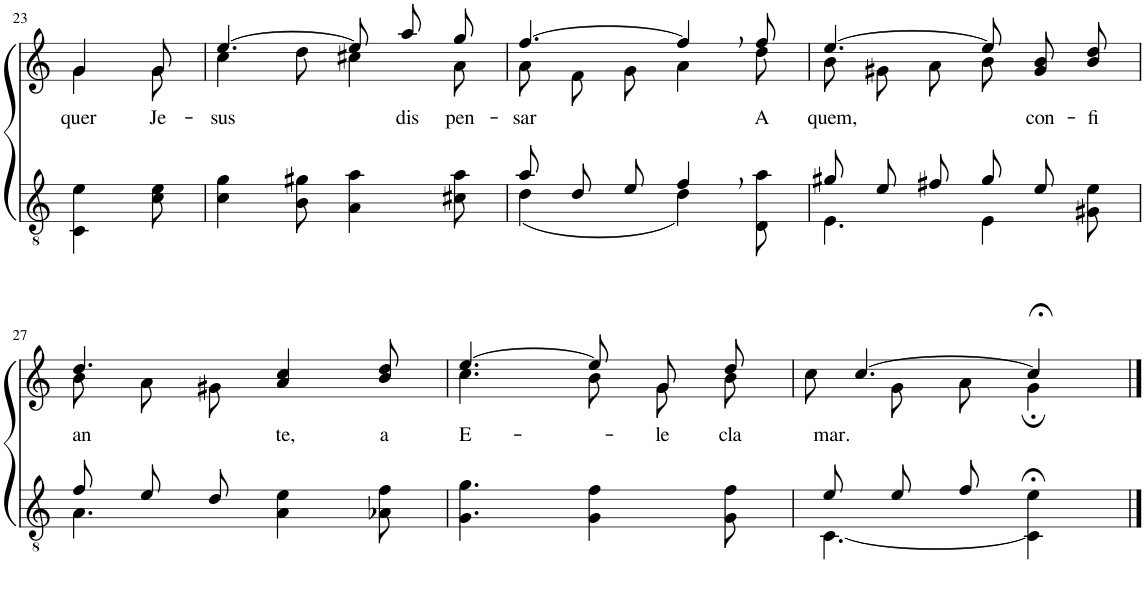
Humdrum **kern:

**kern	**kern	**text
*part2	*part1	*part1
*staff2	*staff1	*staff1
*I"Parte III e IV	*I"Parte I e II	*
!!LO:PB:g=z
*clefGv2	*clefG2	*
*Trd4c7	*Trd4c7	*
*k[]	*k[]	*
*M6/8	*M6/8	*
=23	=23	=23
*	*^	*
!	!	!	!LO:LY:b
4C\ 4e\	4g/	4g\	quer
!	!	!	!LO:LY:b
8c\ 8e\	8g/	8g\	Je-
=24	=24	=24	=24
!	!	!	!LO:LY:b
4c\ 4g\	[4.ee/	4cc\	-sus
8B\ 8g#X\	.	8dd\	.
4A\ 4a\	8ee/L]	4cc#X\	.
!	!	!	!LO:LY:b
.	8aa/	.	dis-
!	!	!	!LO:LY:b
8c#X\ 8a\	8gg/J	8a\	-pen-
=25	=25	=25	=25
*^	*	*	*
!	!	!	!	!LO:LY:b
8a/L	4d\	[4.ff/	8a\L	-sar
8d/	.	.	8f\	.
8e/J	8ryy	.	8g\J	.
4f,/	4d\	4ff,/]	4a\	.
!	!	!	!	!LO:LY:b
8D\ 8a\	8ryy	8ff/	8dd\	A
=26	=26	=26	=26	=26
!	!	!	!	!LO:LY:b
8g#X/L	4.E\	[4.ee/	8b\	quem,
8e/	.	.	8g#X\L	.
8f#X/J	.	.	8a\	.
8g#/L	4E\	8ee\L]	8b\J	.
!	!	!	!	!LO:LY:b
8e/J	.	8g#\ 8b\	4ryy	con-
!	!	!	!	!LO:LY:b
8ryy	8G#X\ 8e\	8b\ 8dd\J	.	-fi-
!!LO:LB:g=z	!!
=27	=27	=27	=27	=27
!	!	!	!	!LO:LY:b
8f/L	4.A\	4.dd/	8b\L	-an-
8e/	.	.	8a\	.
8d/J	.	.	8g#X\J	.
!	!	!	!	!LO:LY:b
4.ryy	4A\ 4e\	4a/ 4cc/	4.ryy	te,
!	!	!	!	!LO:LY:b
.	8A-X\ 8f\	8b/ 8dd/	.	a
=28	=28	=28	=28	=28
!	!	!	!	!LO:LY:b
*v	*v	*	*	*
4.G\ 4.g\	[4.ee/	4.cc\	E-
4G\ 4f\	8ee/L]	8b\L	.
!	!	!	!LO:LY:b
.	8g/	8g\	le
!	!	!	!LO:LY:b
8G\ 8f\	8dd/J	8b\J	cla-
=29	=29	=29	=29
*^	*	*	*
!	!	!	!	!LO:LY:b
8e/L	[4.C\	[4.cc/	8cc\L	mar.
8e/	.	.	8g\	.
8f/J	.	.	8a\J	.
4C\];< 4e\;<	4ryy	4cc;</]	4g;\	.
*v	*v	*	*	*
*	*v	*v	*
==	==	==
*-	*-	*-
